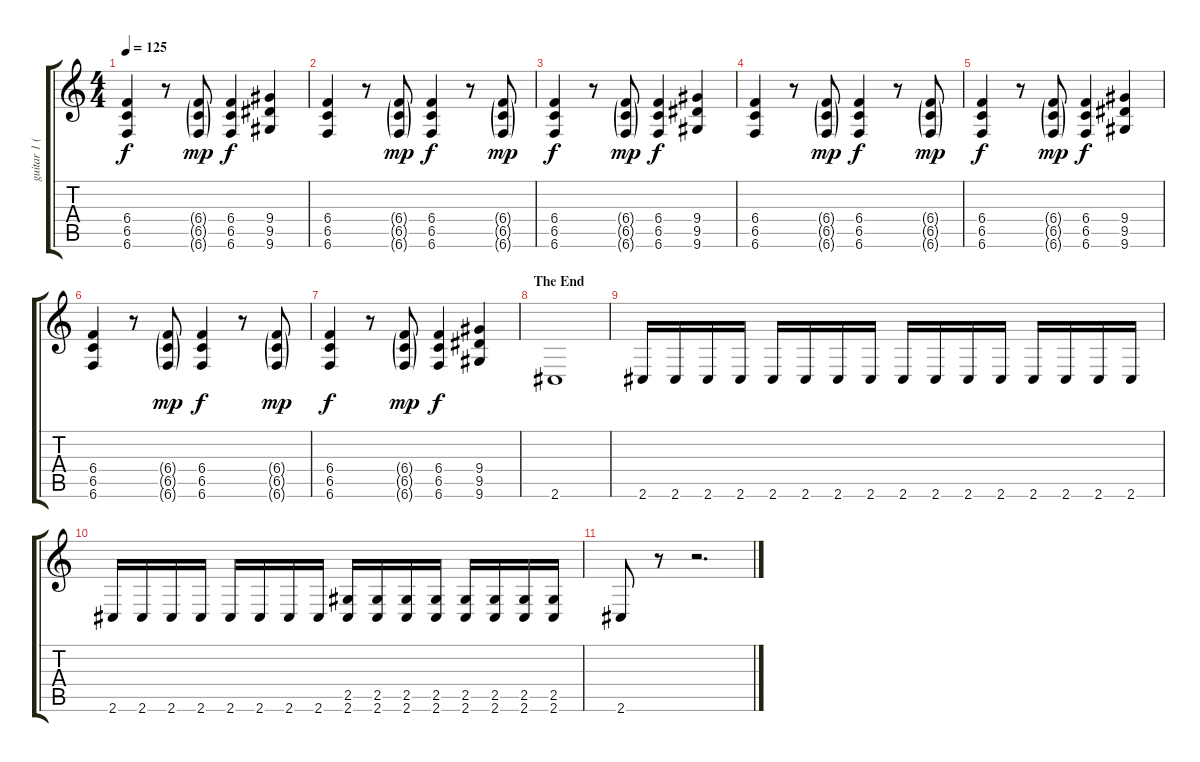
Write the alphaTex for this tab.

\track ("guitar 1 ( Max Cavalera )" "guitar 1 (") {instrument overdrivenguitar}
\staff {score tabs}
\tuning (Db4 Ab3 E3 B2 Gb2 B1) {hide}
\ts (4 4)
\tempo 125
\clef g2
\ks c
(6.4 6.5 6.6).4{dy f} r.8 (6.4{g} 6.5{g} 6.6{g}).8{dy mp} (6.4 6.5 6.6).4{dy f} (9.4 9.5 9.6).4 |
(6.4 6.5 6.6).4 r.8 (6.4{g} 6.5{g} 6.6{g}).8{dy mp} (6.4 6.5 6.6).4{dy f} r.8 (6.4{g} 6.5{g} 6.6{g}).8{dy mp} |
(6.4 6.5 6.6).4{dy f} r.8 (6.4{g} 6.5{g} 6.6{g}).8{dy mp} (6.4 6.5 6.6).4{dy f} (9.4 9.5 9.6).4 |
(6.4 6.5 6.6).4 r.8 (6.4{g} 6.5{g} 6.6{g}).8{dy mp} (6.4 6.5 6.6).4{dy f} r.8 (6.4{g} 6.5{g} 6.6{g}).8{dy mp} |
(6.4 6.5 6.6).4{dy f} r.8 (6.4{g} 6.5{g} 6.6{g}).8{dy mp} (6.4 6.5 6.6).4{dy f} (9.4 9.5 9.6).4 |
(6.4 6.5 6.6).4 r.8 (6.4{g} 6.5{g} 6.6{g}).8{dy mp} (6.4 6.5 6.6).4{dy f} r.8 (6.4{g} 6.5{g} 6.6{g}).8{dy mp} |
(6.4 6.5 6.6).4{dy f} r.8 (6.4{g} 6.5{g} 6.6{g}).8{dy mp} (6.4 6.5 6.6).4{dy f} (9.4 9.5 9.6).4 |
\section ("" "The End")
2.6.1 |
2.6.16 2.6.16 2.6.16 2.6.16 2.6.16 2.6.16 2.6.16 2.6.16 2.6.16 2.6.16 2.6.16 2.6.16 2.6.16 2.6.16 2.6.16 2.6.16 |
2.6.16 2.6.16 2.6.16 2.6.16 2.6.16 2.6.16 2.6.16 2.6.16 (2.5 2.6).16 (2.5 2.6).16 (2.5 2.6).16 (2.5 2.6).16 (2.5 2.6).16 (2.5 2.6).16 (2.5 2.6).16 (2.5 2.6).16 |
2.6.8 r.8 r.2{d}
